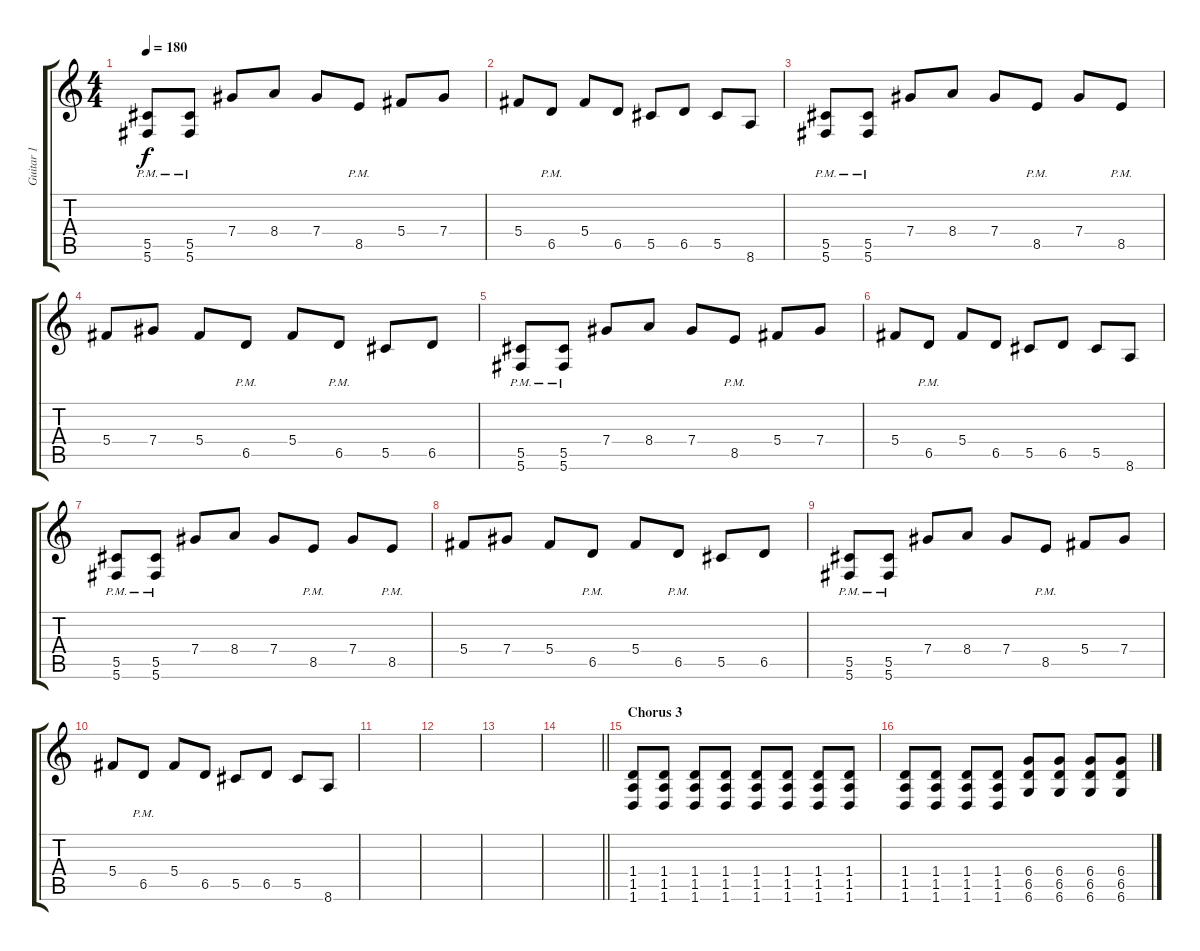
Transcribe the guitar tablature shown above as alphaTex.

\track ("Guitar 1" "Guitar 1") {instrument distortionguitar}
\staff {score tabs}
\tuning (Eb4 Bb3 Gb3 Db3 Ab2 Db2) {hide}
\ts (4 4)
\tempo 180
\clef g2
\ks c
(5.5{pm} 5.6{pm}).8{dy f} (5.5{pm} 5.6{pm}).8 7.4.8 8.4.8 7.4.8 8.5{pm}.8 5.4.8 7.4.8 |
5.4.8 6.5{pm}.8 5.4.8 6.5.8 5.5.8 6.5.8 5.5.8 8.6.8 |
(5.5{pm} 5.6{pm}).8 (5.5{pm} 5.6{pm}).8 7.4.8 8.4.8 7.4.8 8.5{pm}.8 7.4.8 8.5{pm}.8 |
5.4.8 7.4.8 5.4.8 6.5{pm}.8 5.4.8 6.5{pm}.8 5.5.8 6.5.8 |
(5.5{pm} 5.6{pm}).8 (5.5{pm} 5.6{pm}).8 7.4.8 8.4.8 7.4.8 8.5{pm}.8 5.4.8 7.4.8 |
5.4.8 6.5{pm}.8 5.4.8 6.5.8 5.5.8 6.5.8 5.5.8 8.6.8 |
(5.5{pm} 5.6{pm}).8 (5.5{pm} 5.6{pm}).8 7.4.8 8.4.8 7.4.8 8.5{pm}.8 7.4.8 8.5{pm}.8 |
5.4.8 7.4.8 5.4.8 6.5{pm}.8 5.4.8 6.5{pm}.8 5.5.8 6.5.8 |
(5.5{pm} 5.6{pm}).8 (5.5{pm} 5.6{pm}).8 7.4.8 8.4.8 7.4.8 8.5{pm}.8 5.4.8 7.4.8 |
5.4.8 6.5{pm}.8 5.4.8 6.5.8 5.5.8 6.5.8 5.5.8 8.6.8 |
|
|
|
\barLineRight lightlight
|
\section ("" "Chorus 3")
(1.4 1.5 1.6).8 (1.4 1.5 1.6).8 (1.4 1.5 1.6).8 (1.4 1.5 1.6).8 (1.4 1.5 1.6).8 (1.4 1.5 1.6).8 (1.4 1.5 1.6).8 (1.4 1.5 1.6).8 |
(1.4 1.5 1.6).8 (1.4 1.5 1.6).8 (1.4 1.5 1.6).8 (1.4 1.5 1.6).8 (6.4 6.5 6.6).8 (6.4 6.5 6.6).8 (6.4 6.5 6.6).8 (6.4 6.5 6.6).8
